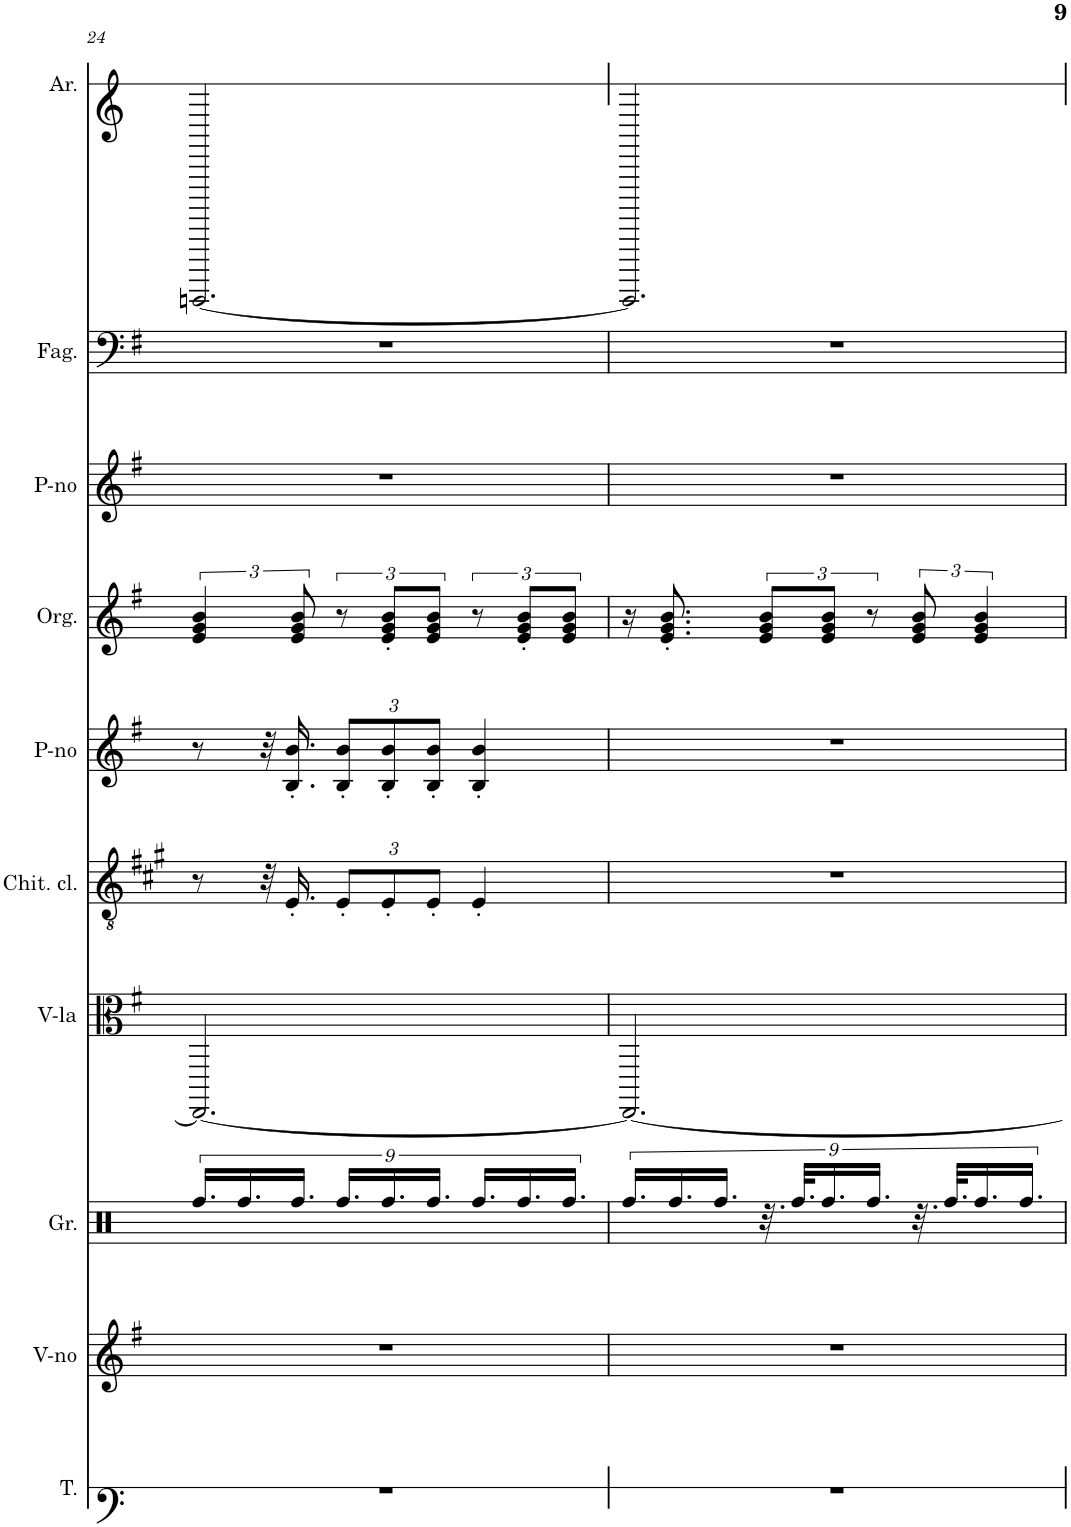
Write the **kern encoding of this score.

**kern	**kern	**kern	**kern	**kern	**kern	**kern	**kern	**kern	**kern
*part10	*part9	*part8	*part7	*part6	*part5	*part4	*part3	*part2	*part1
*staff10	*staff9	*staff8	*staff7	*staff6	*staff5	*staff4	*staff3	*staff2	*staff1
*I"Tuba	*I"Violino	*I"Grancassa	*I"Viola	*I"Chitarra classica	*I"Piano	*I"Organo	*I"Piano	*I"Fagotto	*I"Arpa
*I'T.	*I'V-no	*I'Gr.	*I'V-la	*I'Chit. cl.	*I'P-no	*I'Org.	*I'P-no	*I'Fag.	*I'Ar.
!!LO:PB:g=z
*clefF4	*clefG2	*clefX	*clefC3	*clefGv2	*clefG2	*clefG2	*clefG2	*clefF4	*clefG2
*k[f#]	*k[f#]	*k[]	*k[f#]	*k[f#c#g#]	*k[f#]	*k[f#]	*k[f#]	*k[f#]	*k[f#]
*M3/4	*M3/4	*M3/4	*M3/4	*M3/4	*M3/4	*M3/4	*M3/4	*M3/4	*M3/4
=24	=24	=24	=24	=24	=24	=24	=24	=24	=24
2.r	2.r	18.Rff/LL	2.EEE/_	8r	8r	6e/ 6g/ 6b/	2.r	2.r	[2.FFFFFn/
.	.	18.Rff/	.	.	.	.	.	.	.
.	.	.	.	32r	32r	.	.	.	.
.	.	.	.	16.E'/	16.B/' 16.b/'	.	.	.	.
.	.	18.Rff/JJ	.	.	.	12e/ 12g/ 12b/	.	.	.
*	*	*	*	*Xbrackettup	*Xbrackettup	*	*	*	*
.	.	18.Rff/LL	.	12E'/L	12B/' 12b/'L	12r	.	.	.
.	.	18.Rff/	.	12E'/	12B/' 12b/'	12e/' 12g/' 12b/'L	.	.	.
.	.	18.Rff/JJ	.	12E'/J	12B/' 12b/'J	12e/ 12g/ 12b/J	.	.	.
.	.	18.Rff/LL	.	4E'/	4B/' 4b/'	12r	.	.	.
.	.	18.Rff/	.	.	.	12e/' 12g/' 12b/'L	.	.	.
.	.	18.Rff/JJ	.	.	.	12e/ 12g/ 12b/J	.	.	.
=25	=25	=25	=25	=25	=25	=25	=25	=25	=25
2.r	2.r	18.Rff/LL	2.EEE/_	2.r	2.r	16r	2.r	2.r	2.FFFFF/]
.	.	.	.	.	.	8.e/' 8.g/' 8.b/'	.	.	.
.	.	18.Rff/	.	.	.	.	.	.	.
.	.	18.Rff/JJ	.	.	.	.	.	.	.
.	.	36.r	.	.	.	12e/ 12g/ 12b/L	.	.	.
.	.	36.Rff/KLL	.	.	.	.	.	.	.
.	.	18.Rff/	.	.	.	12e/ 12g/ 12b/J	.	.	.
.	.	18.Rff/JJ	.	.	.	12r	.	.	.
.	.	36.r	.	.	.	12e/ 12g/ 12b/	.	.	.
.	.	36.Rff/KLL	.	.	.	.	.	.	.
.	.	18.Rff/	.	.	.	6e/ 6g/ 6b/	.	.	.
.	.	18.Rff/JJ	.	.	.	.	.	.	.
=	=	=	=	=	=	=	=	=	=
*-	*-	*-	*-	*-	*-	*-	*-	*-	*-
